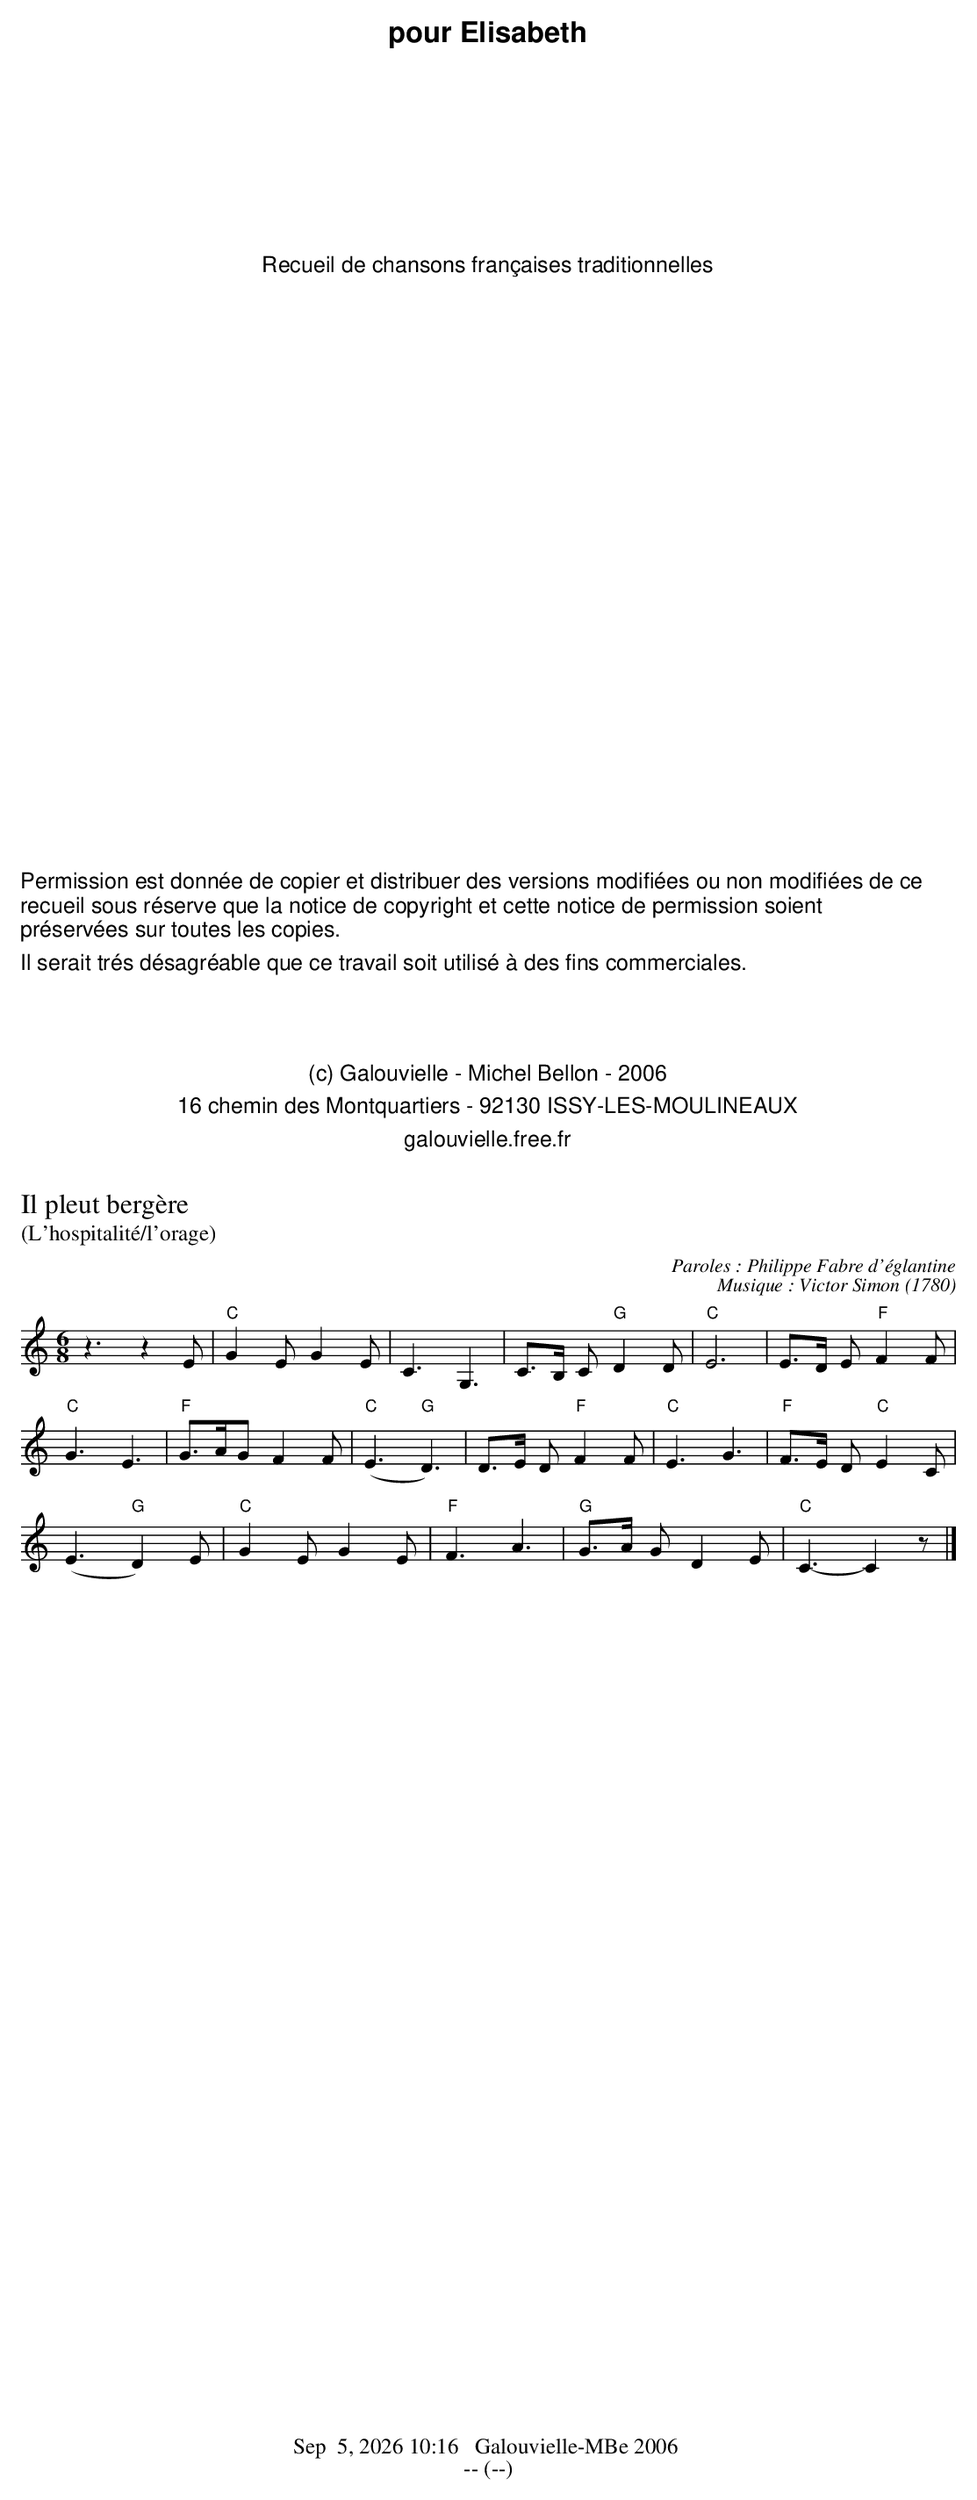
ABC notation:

X:1
T:Il pleut bergère
T:(L'hospitalité/l'orage)
C:Paroles : Philippe Fabre d'églantine
C:Musique : Victor Simon (1780)
M:6/8
L:1/8
K:C
z3 z2E | "C"G2E G2E | C3 G,3 | C>B, C "G"D2D | "C"E6 | E>D E "F"F2F |
"C"G3E3 | "F"G>AG F2F | "C"(E3"G"D3) | D>E D "F"F2F | "C"E3 G3 | "F"F>E D "C"E2C |
(E3"G"D2)E | "C"G2E G2E | "F"F3A3 | "G"G>A G D2E | "C"C3-C2z |]
